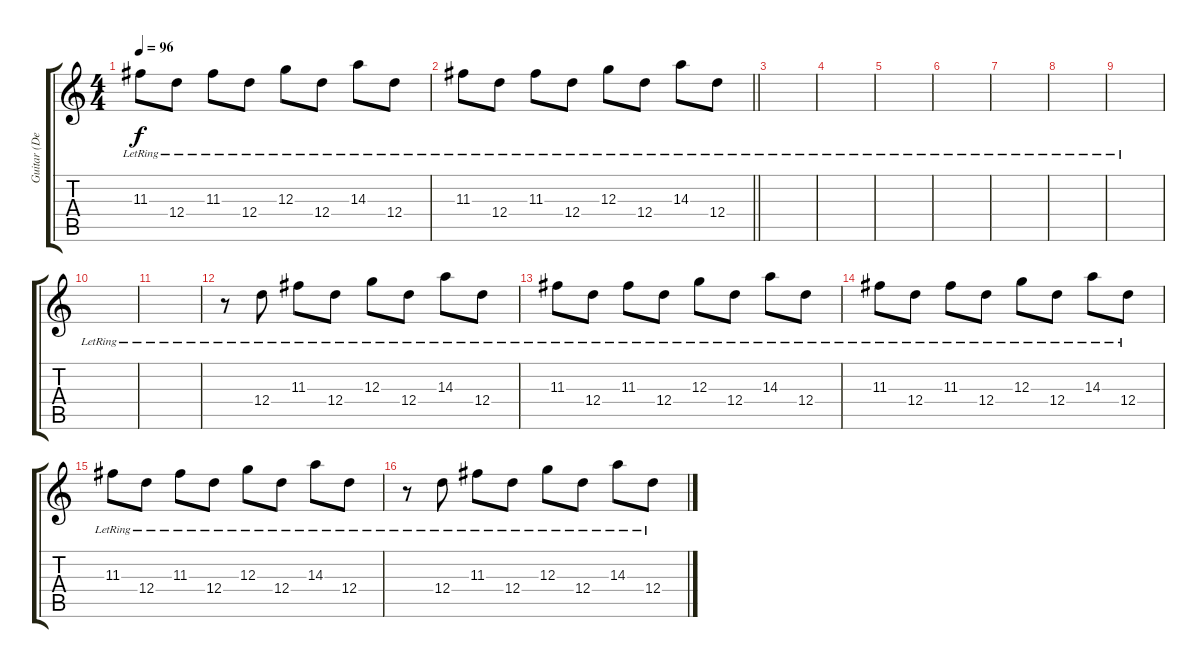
\track ("Guitar (Delay)" "Guitar (De") {instrument electricguitarjazz}
\staff {score tabs}
\tuning (E4 B3 G3 D3 A2 E2) {hide}
\ts (4 4)
\tempo 96
\clef g2
\ks c
11.3{lr}.8{dy f} 12.4{lr}.8 11.3{lr}.8 12.4{lr}.8 12.3{lr}.8 12.4{lr}.8 14.3{lr}.8 12.4{lr}.8 |
\barLineRight lightlight
11.3{lr}.8 12.4{lr}.8 11.3{lr}.8 12.4{lr}.8 12.3{lr}.8 12.4{lr}.8 14.3{lr}.8 12.4{lr}.8 |
\section ("" "")
|
|
|
|
|
|
|
|
|
r.8 12.4{lr}.8 11.3{lr}.8 12.4{lr}.8 12.3{lr}.8 12.4{lr}.8 14.3{lr}.8 12.4{lr}.8 |
11.3{lr}.8 12.4{lr}.8 11.3{lr}.8 12.4{lr}.8 12.3{lr}.8 12.4{lr}.8 14.3{lr}.8 12.4{lr}.8 |
11.3{lr}.8 12.4{lr}.8 11.3{lr}.8 12.4{lr}.8 12.3{lr}.8 12.4{lr}.8 14.3{lr}.8 12.4{lr}.8 |
11.3{lr}.8 12.4{lr}.8 11.3{lr}.8 12.4{lr}.8 12.3{lr}.8 12.4{lr}.8 14.3{lr}.8 12.4{lr}.8 |
r.8 12.4{lr}.8 11.3{lr}.8 12.4{lr}.8 12.3{lr}.8 12.4{lr}.8 14.3{lr}.8 12.4{lr}.8
